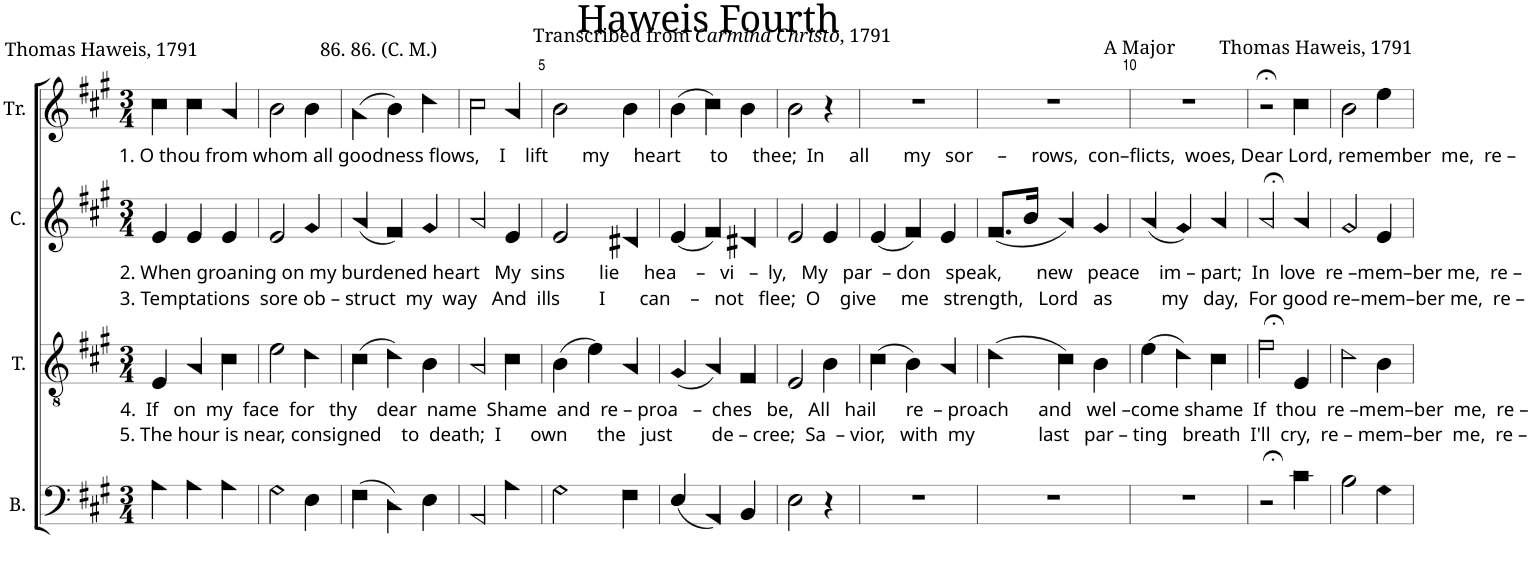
**kern	**kern	**kern	**kern
*part4	*part3	*part2	*part1
*staff4	*staff3	*staff2	*staff1
*I"B.	*I"T.	*I"C.	*I"Tr.
*I'B.	*I'T.	*I'C.	*I'Tr.
*clefF4	*clefGv2	*clefG2	*clefG2
*k[f#c#g#]	*k[f#c#g#]	*k[f#c#g#]	*k[f#c#g#]
*M3/4	*M3/4	*M3/4	*M3/4
=1	=1	=1	=1
!	!	!	!LO:TX:b:t=1. O thou from whom all goodness flows,    I    lift       my     heart      to     thee;  In     all       my   sor     –     rows,  con–flicts,  woes, Dear Lord, remember  me,  re –
!	!	!LO:TX:b:t=2. When groaning on my burdened heart   My  sins       lie     hea    –   vi   –  ly,   My   par  – don   speak,       new   peace    im – part;  In  love  re –mem–ber me,  re –	!
!	!	!LO:TX:b:t=3. Temptations  sore ob – struct  my  way   And  ills        I       can    –   not   flee;  O    give     me   strength,   Lord   as          my   day,  For good re–mem–ber me,  re –	!
!	!LO:TX:b:t=4.  If   on  my  face  for   thy    dear  name  Shame  and  re – proa   –  ches   be,   All   hail      re  – proach      and   wel –come shame  If  thou  re –mem–ber  me,  re –	!	!
!	!LO:TX:b:t=5. The hour is near, consigned    to  death;  I      own      the   just        de – cree;  Sa  – vior,   with  my             last   par – ting   breath  I'll  cry,  re – mem–ber  me,  re –	!	!
4A!\	4E!/	4e!/	4cc#!\
4A!\	4A!/	4e!/	4cc#!\
4A!\	4c#!\	4e!/	4a!/
=2	=2	=2	=2
2G#!\	2e!\	2e!/	2b!\
4E!\	4d!\	4g#!/	4b!\
=3	=3	=3	=3
(4F#!\	(4c#!\	(4a!/	(4a!\
4D!\)	4d!\)	4f#!/)	4b!\)
4E!\	4B!\	4g#!/	4dd!\
=4	=4	=4	=4
2AA!/	2A!/	2a!/	2cc#!\
4A!\	4c#!\	4e!/	4a!/
=5	=5	=5	=5
2G#!\	(4B!\	2e!/	2b!\
.	4e!\)	.	.
4F#!\	4A!/	4d#X!/	4b!\
=6	=6	=6	=6
(4E!/	(4G#!/	(4e!/	(4b!\
4AA!/)	4A!/)	4f#!/)	4cc#!\)
4BB!/	4F#!/	4d#X!/	4b!\
=7	=7	=7	=7
2E!\	2E!/	2e!/	2b!\
4r	4B!\	4e!/	4r
=8	=8	=8	=8
2.r	(4c#!\	(4e!/	2.r
.	4B!\)	4f#!/)	.
.	4A!/	4e!/	.
=9	=9	=9	=9
2.r	(4d!\	(8.f#!/L	2.r
.	.	16b!/Jk	.
.	4c#!\)	4a!/)	.
.	4B!\	4g#!/	.
=10	=10	=10	=10
2.r	(4e!\	(4a!/	2.r
.	4d!\)	4g#!/)	.
.	4c#!\	4a!/	.
=11	=11	=11	=11
2r;<	2f#;<!\	2a;<!/	2r;<
4c#!\	4E!/	4a!/	4cc#!\
=12	=12	=12	=12
2B!\	2d!\	2g#!/	2b!\
4G#!\	4B!\	4e!/	4ee!\
=	=	=	=
*-	*-	*-	*-
